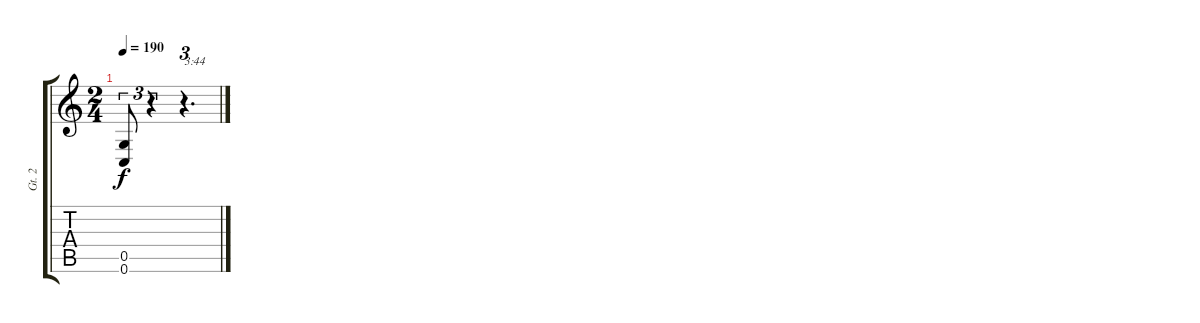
\track ("Gt. 2" "Gt. 2") {instrument distortionguitar}
\staff {score tabs}
\tuning (D4 A3 F3 C3 G2 C2) {hide}
\ts (2 4)
\tempo 190
\clef g2
\ks c
(0.5 0.6).8{tu (3 2) dy f} r.4{tu (3 2)} r.4{d tu (3 2) txt "3:44"}
